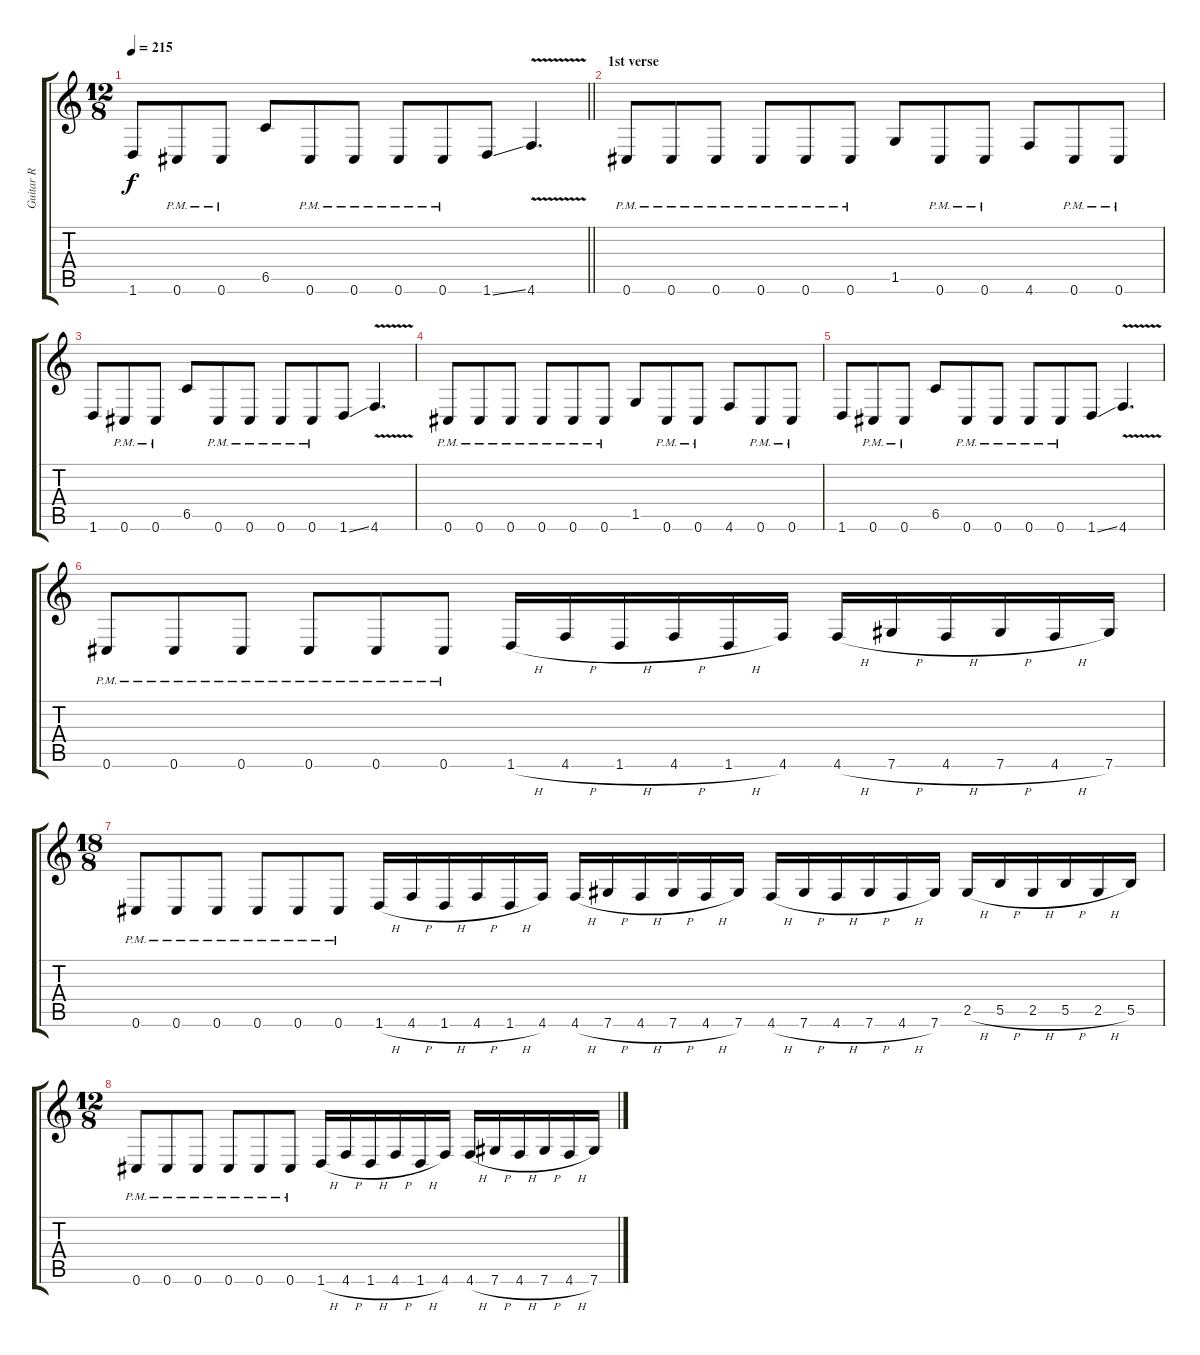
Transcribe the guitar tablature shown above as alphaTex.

\track ("Guitar R" "Guitar R") {instrument distortionguitar}
\staff {score tabs}
\tuning (Db4 Ab3 E3 B2 Gb2 Db2) {hide}
\ts (12 8)
\tempo 215
\clef g2
\barLineRight lightlight
\ks c
1.6.8{dy f} 0.6{pm}.8 0.6{pm}.8 6.5.8 0.6{pm}.8 0.6{pm}.8 0.6{pm}.8 0.6{pm}.8 1.6{ss}.8 4.6{v}.4{d} |
\section ("" "1st verse")
0.6{pm}.8 0.6{pm}.8 0.6{pm}.8 0.6{pm}.8 0.6{pm}.8 0.6{pm}.8 1.5.8 0.6{pm}.8 0.6{pm}.8 4.6.8 0.6{pm}.8 0.6{pm}.8 |
1.6.8 0.6{pm}.8 0.6{pm}.8 6.5.8 0.6{pm}.8 0.6{pm}.8 0.6{pm}.8 0.6{pm}.8 1.6{ss}.8 4.6{v}.4{d} |
0.6{pm}.8 0.6{pm}.8 0.6{pm}.8 0.6{pm}.8 0.6{pm}.8 0.6{pm}.8 1.5.8 0.6{pm}.8 0.6{pm}.8 4.6.8 0.6{pm}.8 0.6{pm}.8 |
1.6.8 0.6{pm}.8 0.6{pm}.8 6.5.8 0.6{pm}.8 0.6{pm}.8 0.6{pm}.8 0.6{pm}.8 1.6{ss}.8 4.6{v}.4{d} |
0.6{pm}.8 0.6{pm}.8 0.6{pm}.8 0.6{pm}.8 0.6{pm}.8 0.6{pm}.8 1.6{h}.16 4.6{h}.16 1.6{h}.16 4.6{h}.16 1.6{h}.16 4.6.16 4.6{h}.16 7.6{h}.16 4.6{h}.16 7.6{h}.16 4.6{h}.16 7.6.16 |
\ts (18 8)
0.6{pm}.8 0.6{pm}.8 0.6{pm}.8 0.6{pm}.8 0.6{pm}.8 0.6{pm}.8 1.6{h}.16 4.6{h}.16 1.6{h}.16 4.6{h}.16 1.6{h}.16 4.6.16 4.6{h}.16 7.6{h}.16 4.6{h}.16 7.6{h}.16 4.6{h}.16 7.6.16 4.6{h}.16 7.6{h}.16 4.6{h}.16 7.6{h}.16 4.6{h}.16 7.6.16 2.5{h}.16 5.5{h}.16 2.5{h}.16 5.5{h}.16 2.5{h}.16 5.5.16 |
\ts (12 8)
0.6{pm}.8 0.6{pm}.8 0.6{pm}.8 0.6{pm}.8 0.6{pm}.8 0.6{pm}.8 1.6{h}.16 4.6{h}.16 1.6{h}.16 4.6{h}.16 1.6{h}.16 4.6.16 4.6{h}.16 7.6{h}.16 4.6{h}.16 7.6{h}.16 4.6{h}.16 7.6.16
